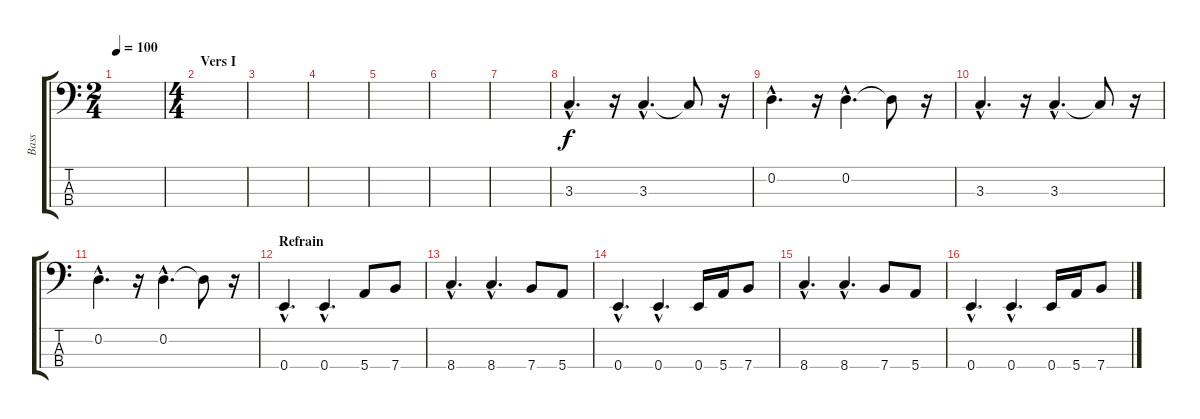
\track ("Bass" "Bass") {instrument electricbasspick}
\staff {score tabs}
\tuning (G2 D2 A1 E1) {hide}
\ts (2 4)
\tempo 100
\clef f4
\ks c
|
\ts (4 4)
\section ("" "Vers I")
|
|
|
|
|
|
3.3{hac}.4{d} r.16 3.3{hac}.4{d} 3.3{t}.8 r.16 |
0.2{hac}.4{d} r.16 0.2{hac}.4{d} 0.2{t}.8 r.16 |
3.3{hac}.4{d} r.16 3.3{hac}.4{d} 3.3{t}.8 r.16 |
0.2{hac}.4{d} r.16 0.2{hac}.4{d} 0.2{t}.8 r.16 |
\section ("" "Refrain")
0.4{hac}.4{d} 0.4{hac}.4{d} 5.4.8 7.4.8 |
8.4{hac}.4{d} 8.4{hac}.4{d} 7.4.8 5.4.8 |
0.4{hac}.4{d} 0.4{hac}.4{d} 0.4.16 5.4.16 7.4.8 |
8.4{hac}.4{d} 8.4{hac}.4{d} 7.4.8 5.4.8 |
0.4{hac}.4{d} 0.4{hac}.4{d} 0.4.16 5.4.16 7.4.8
